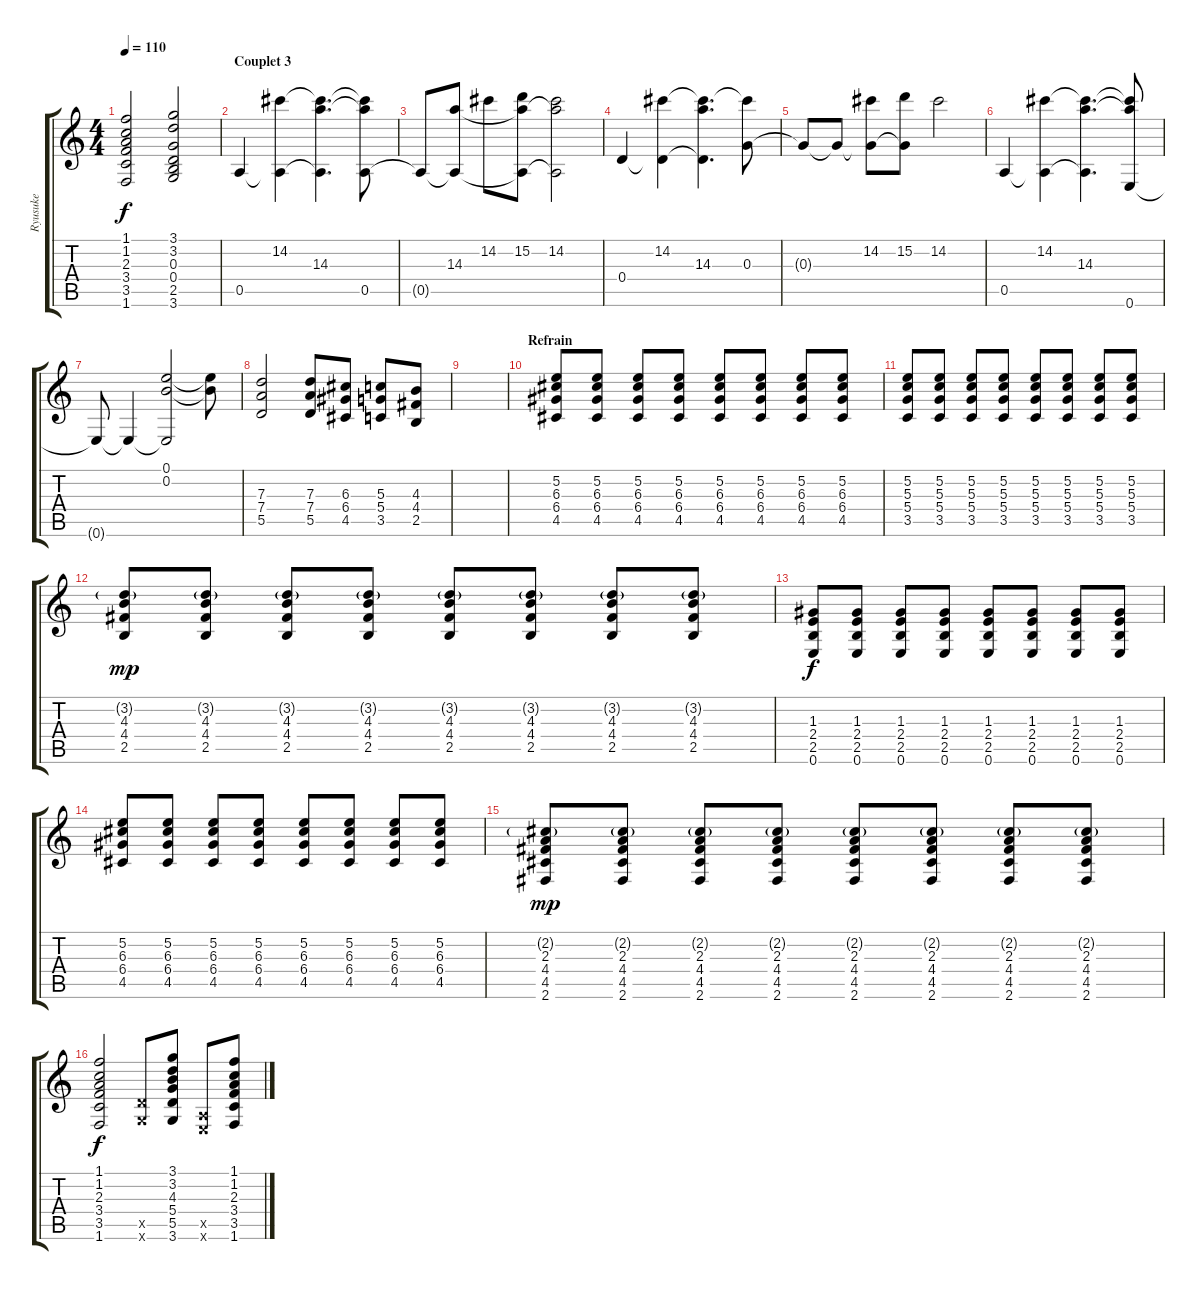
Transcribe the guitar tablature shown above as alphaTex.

\track ("Ryusuke" "Ryusuke") {instrument distortionguitar}
\staff {score tabs}
\tuning (E4 B3 G3 D3 A2 E2) {hide}
\ts (4 4)
\tempo 110
\clef g2
\ks c
(1.1{t} 1.2{t} 2.3{t} 3.4{t} 3.5{t} 1.6{t}).2{dy f} (3.1 3.2 0.3 0.4 2.5 3.6).2 |
\section ("" "Couplet 3")
0.5.4 (14.2 0.5{t}).4 (14.2{t} 14.3 0.5{t}).4{d} (14.2{t} 14.3{t} 0.5).8 |
0.5{t}.8 (14.3 0.5{t}).8 14.2.8 (15.2 14.3{t} 0.5{t}).8 (14.2 14.3{t} 0.5{t}).2 |
0.4.4 (14.2 0.4{t}).4 (14.2{t} 14.3 0.4{t}).4{d} (14.2{t} 0.3).8 |
0.3{t}.8 0.3{t}.8 (14.2 0.3{t}).8 (15.2 0.3{t}).8 14.2.2 |
0.5.4 (14.2 0.5{t}).4 (14.2{t} 14.3 0.5{t}).4{d} (14.2{t} 14.3{t} 0.6).8 |
0.6{t}.8 0.6{t}.4 (0.1 0.2 0.6{t}).2 (0.1{t} 0.2{t}).8 |
(7.3 7.4 5.5).2 (7.3 7.4 5.5).8 (6.3 6.4 4.5).8 (5.3 5.4 3.5).8 (4.3 4.4 2.5).8 |
|
\section ("" "Refrain")
(5.2 6.3 6.4 4.5).8 (5.2 6.3 6.4 4.5).8 (5.2 6.3 6.4 4.5).8 (5.2 6.3 6.4 4.5).8 (5.2 6.3 6.4 4.5).8 (5.2 6.3 6.4 4.5).8 (5.2 6.3 6.4 4.5).8 (5.2 6.3 6.4 4.5).8 |
(5.2 5.3 5.4 3.5).8 (5.2 5.3 5.4 3.5).8 (5.2 5.3 5.4 3.5).8 (5.2 5.3 5.4 3.5).8 (5.2 5.3 5.4 3.5).8 (5.2 5.3 5.4 3.5).8 (5.2 5.3 5.4 3.5).8 (5.2 5.3 5.4 3.5).8 |
(3.2{g} 4.3 4.4 2.5).8{dy mp} (3.2{g} 4.3 4.4 2.5).8 (3.2{g} 4.3 4.4 2.5).8 (3.2{g} 4.3 4.4 2.5).8 (3.2{g} 4.3 4.4 2.5).8 (3.2{g} 4.3 4.4 2.5).8 (3.2{g} 4.3 4.4 2.5).8 (3.2{g} 4.3 4.4 2.5).8 |
(1.3 2.4 2.5 0.6).8{dy f} (1.3 2.4 2.5 0.6).8 (1.3 2.4 2.5 0.6).8 (1.3 2.4 2.5 0.6).8 (1.3 2.4 2.5 0.6).8 (1.3 2.4 2.5 0.6).8 (1.3 2.4 2.5 0.6).8 (1.3 2.4 2.5 0.6).8 |
(5.2 6.3 6.4 4.5).8 (5.2 6.3 6.4 4.5).8 (5.2 6.3 6.4 4.5).8 (5.2 6.3 6.4 4.5).8 (5.2 6.3 6.4 4.5).8 (5.2 6.3 6.4 4.5).8 (5.2 6.3 6.4 4.5).8 (5.2 6.3 6.4 4.5).8 |
(2.2{g} 2.3 4.4 4.5 2.6).8{dy mp} (2.2{g} 2.3 4.4 4.5 2.6).8 (2.2{g} 2.3 4.4 4.5 2.6).8 (2.2{g} 2.3 4.4 4.5 2.6).8 (2.2{g} 2.3 4.4 4.5 2.6).8 (2.2{g} 2.3 4.4 4.5 2.6).8 (2.2{g} 2.3 4.4 4.5 2.6).8 (2.2{g} 2.3 4.4 4.5 2.6).8 |
(1.1 1.2 2.3 3.4 3.5 1.6).2{dy f} (5.5{x} 3.6{x}).8 (3.1 3.2 4.3 5.4 5.5 3.6).8 (0.5{x} 0.6{x}).8 (1.1 1.2 2.3 3.4 3.5 1.6).8
